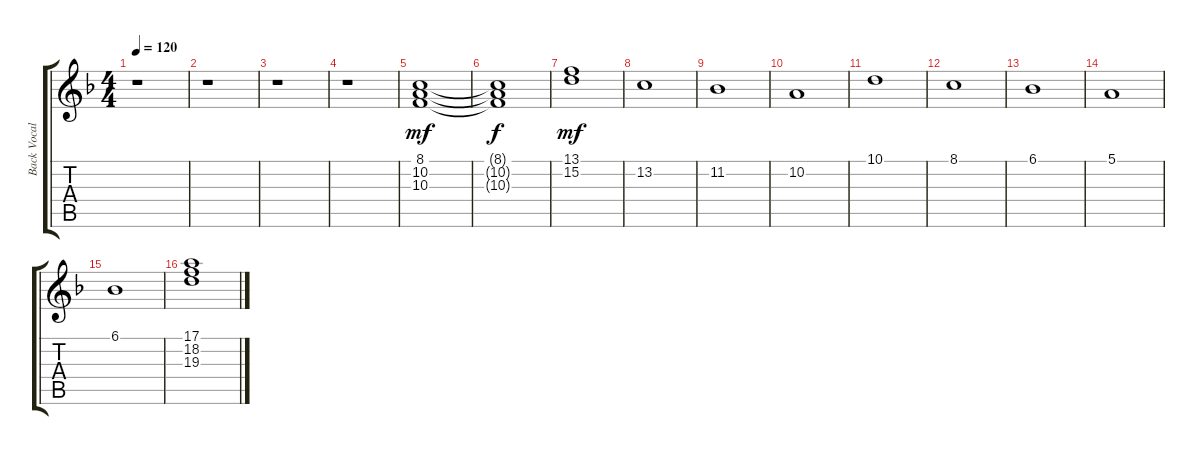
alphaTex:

\track ("Back Vocals" "Back Vocal") {instrument choiraahs}
\staff {score tabs}
\tuning (E4 B3 G3 D3 A2 E2) {hide}
\ts (4 4)
\tempo 120
\clef g2
\ks f
r.1{dy mf} |
r.1 |
r.1 |
r.1 |
(8.1 10.2 10.3).1 |
(8.1{t} 10.2{t} 10.3{t}).1{dy f} |
(13.1 15.2).1{dy mf} |
13.2.1 |
11.2.1 |
10.2.1 |
10.1.1 |
8.1.1 |
6.1.1 |
5.1.1 |
6.1.1 |
(17.1 18.2 19.3).1
